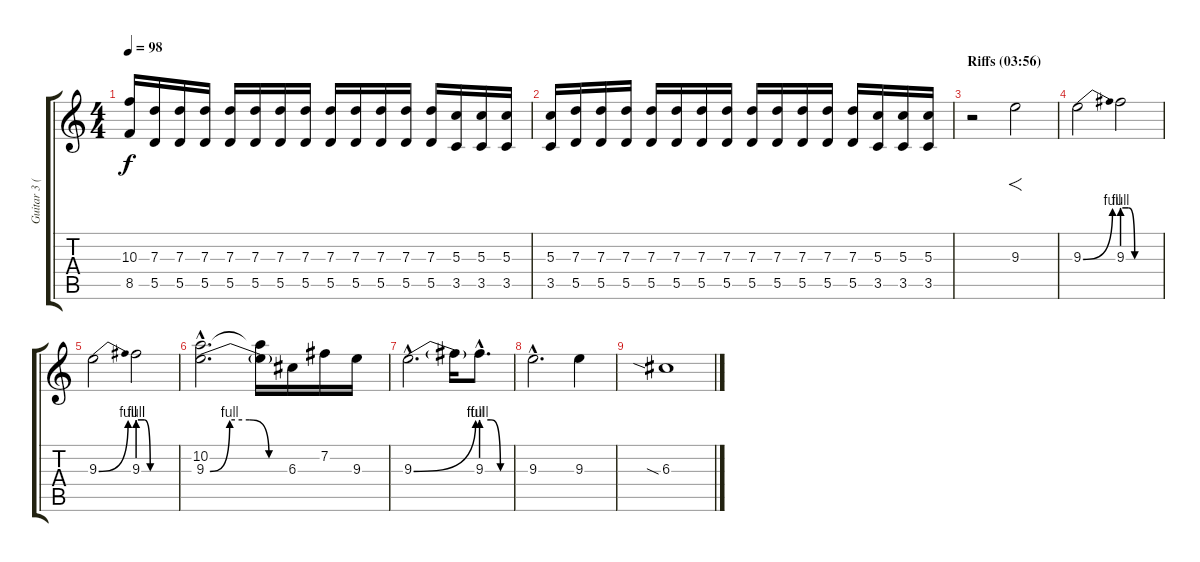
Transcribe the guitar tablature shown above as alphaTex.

\track ("Guitar 3 (Slash)" "Guitar 3 (") {instrument overdrivenguitar}
\staff {score tabs}
\tuning (E4 B3 G3 D3 A2 E2) {hide}
\ts (4 4)
\tempo 98
\clef g2
\ks c
(10.3 8.5).16{dy f} (7.3 5.5).16 (7.3 5.5).16 (7.3 5.5).16 (7.3 5.5).16 (7.3 5.5).16 (7.3 5.5).16 (7.3 5.5).16 (7.3 5.5).16 (7.3 5.5).16 (7.3 5.5).16 (7.3 5.5).16 (7.3 5.5).16 (5.3 3.5).16 (5.3 3.5).16 (5.3 3.5).16 |
(5.3 3.5).16 (7.3 5.5).16 (7.3 5.5).16 (7.3 5.5).16 (7.3 5.5).16 (7.3 5.5).16 (7.3 5.5).16 (7.3 5.5).16 (7.3 5.5).16 (7.3 5.5).16 (7.3 5.5).16 (7.3 5.5).16 (7.3 5.5).16 (5.3 3.5).16 (5.3 3.5).16 (5.3 3.5).16 |
\section ("" "Riffs (03:56)")
r.2{instrument distortionguitar} 9.3.2{f} |
9.3{be (bend 0 0 60 4)}.2 9.3{be (custom 0 4 10 4 20 0 60 0)}.2 |
9.3{be (bend 0 0 60 4)}.2 9.3{be (custom 0 4 10 4 20 0 60 0)}.2 |
(10.2{hac} 9.3{be (custom 0 0 15 4 30 4 45 0 60 0) hac}).2{d} (10.2{t} 9.3{t}).16 6.3.16 7.2.16 9.3.16 |
9.3{be (bend 0 0 60 4) hac}.2{d} 9.3{t}.16 9.3{be (custom 0 4 20 4 40 0 60 0) hac}.8{d} |
9.3{hac}.2{d} 9.3.4 |
6.3{sia}.1
